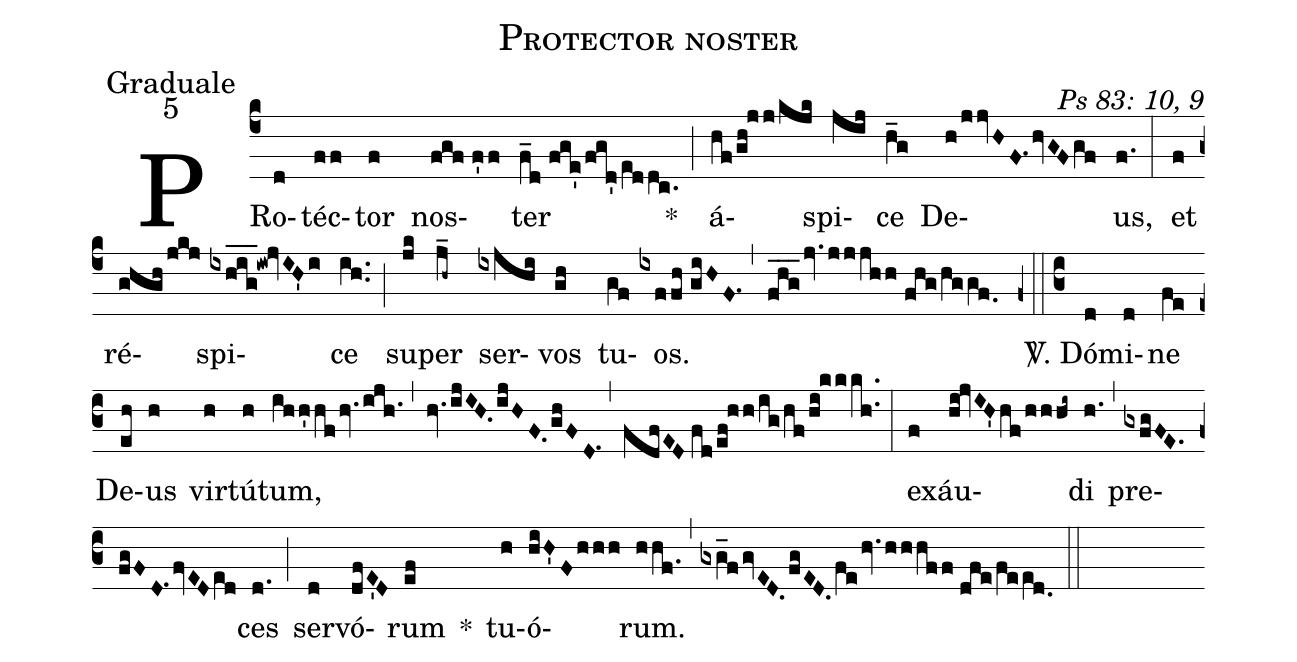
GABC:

name: Protector noster;
office-part: Graduale;
mode: 5;
commentary: Ps 83: 10, 9;
%%
(c4) PRo(d)téc(ff)tor(f) nos(fgf//f'f)ter(f_d//fge'/fgd'/e[ll:1]ddc.) *(;) á(hf/gh!jj/kjk)spi(jij)ce(h_g) De(h/jjvHF.1hvGFgf)us,(f.) (:)
et(f) ré(ghghjkj)spi(ixh_i_g_!iw!jvIH'i)ce(ih..) (;) su(jk)per(j_h~) ser(ixjhi)vos(gh) tu(gf)os.(ixffh//giHF.1) (,) (fhg___jv.jjjhh//fhg/hggf.0) (z0::c3)
<sp>V/</sp>. Dó(d)mi(d)ne(fe) De(eh)us(h) vir(h)tú(h)tum,(ihh'hfhv.ijh.1) (,) (hv.ijIH.ijHF.ghFD.1) (,) (fdfED//fd/ef!hh/ig/hf/hi!kkkh..) (:)
ex(f)áu(hi!jvIH'/!hf/hhhi~)di(h.) (,) pre(gxfgFE.fgFD.1fvEDe[ll:1]d)ces(d.) (;) ser(d)vó(dfE'D)rum(ef) *() tu(h)ó(hiH'Fhhh)rum.(hhf.) (,) (gxg_fgvED.fgED.fehv.hhhff//dfe/fee[ll:1]d.0) (::)
